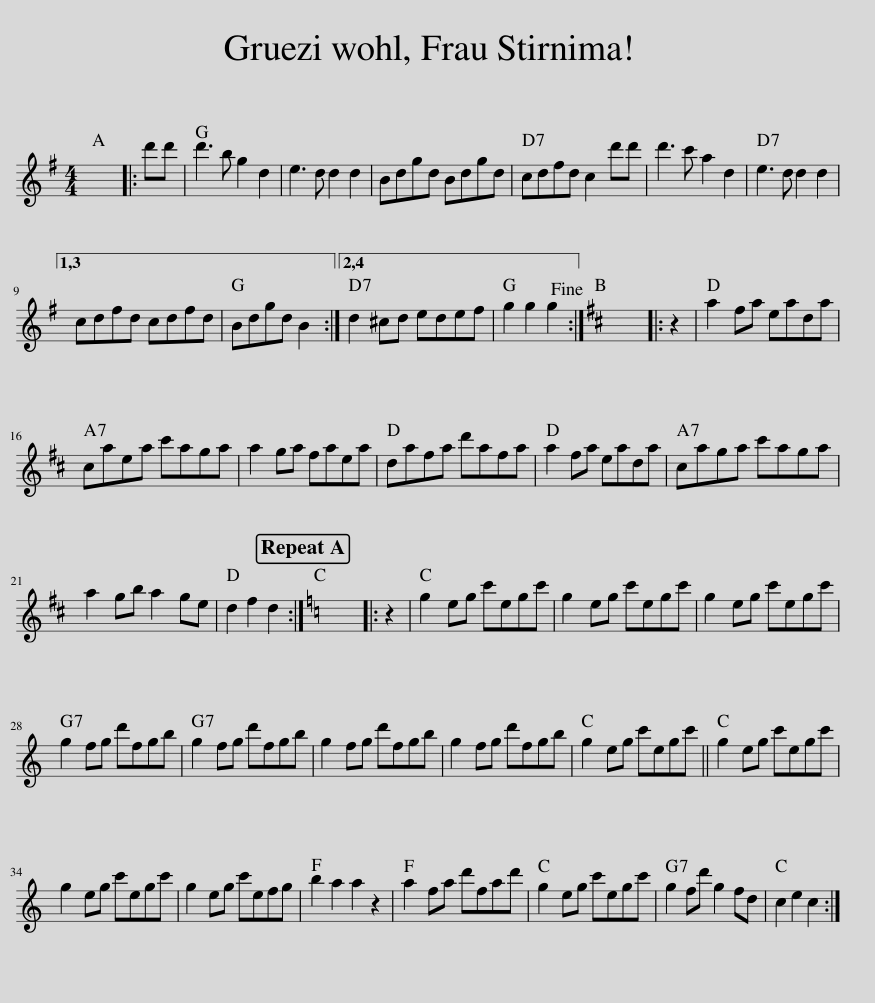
X:1
L:1/8
M:4/4
I:linebreak $
K:G
V:1 treble
V:1
 x8 |: d'd' | d'3 b g2 d2 | e3 d d2 d2 | Bdgd Bdgd | %5
 cdfd c2 d'd' | d'3 c' a2 d2 | e3 d d2 d2 |1,3$ cdfd cdfd | Bdgd B2 :|2,4 %10
 d2 ^cd edef | g2 g2 g2!fine! :|[K:D] x8 |: z2 | a2 fa eada |$ %15
 caea c'aga | a2 ga faea | dafa d'afa | a2 fa eada | caga c'aga |$ %20
 a2 gb a2 ge | d2 f2 d2 :|[K:C] x8 |: z2 | g2 eg c'egc' | %25
 g2 eg c'egc' | g2 eg c'egc' |$ g2 fg d'fgb | g2 fg d'fgb | g2 fg d'fgb | %30
 g2 fg d'fgb | g2 eg c'egc' || g2 eg c'egc' |$ g2 eg c'egc' | g2 eg c'efg | %35
 b2 a2 a2 z2 | a2 fa d'fad' | g2 eg c'egc' | g2 fd' g2 fd | c2 e2 c2 :| %40
